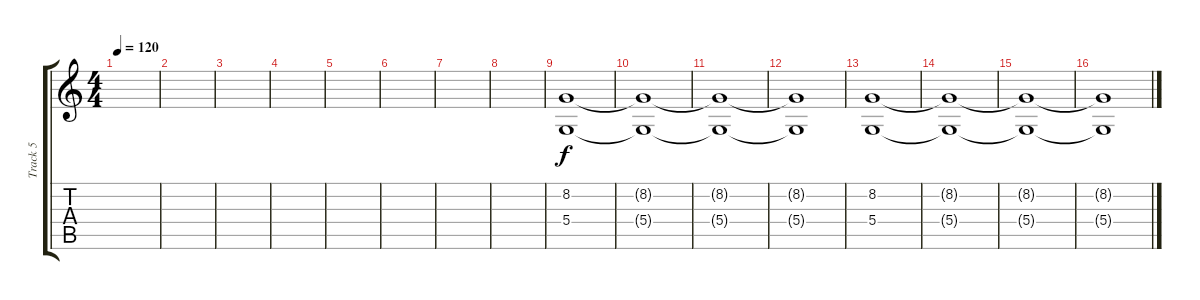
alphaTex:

\track ("Track 5" "Track 5") {instrument stringensemble1}
\staff {score tabs}
\tuning (E4 B3 G3 D3 A2 E2) {hide}
\ts (4 4)
\tempo 120
\clef g2
\ks c
|
|
|
|
|
|
|
|
(8.2 5.4).1 |
(8.2{t} 5.4{t}).1 |
(8.2{t} 5.4{t}).1 |
(8.2{t} 5.4{t}).1 |
(8.2 5.4).1 |
(8.2{t} 5.4{t}).1 |
(8.2{t} 5.4{t}).1 |
(8.2{t} 5.4{t}).1
